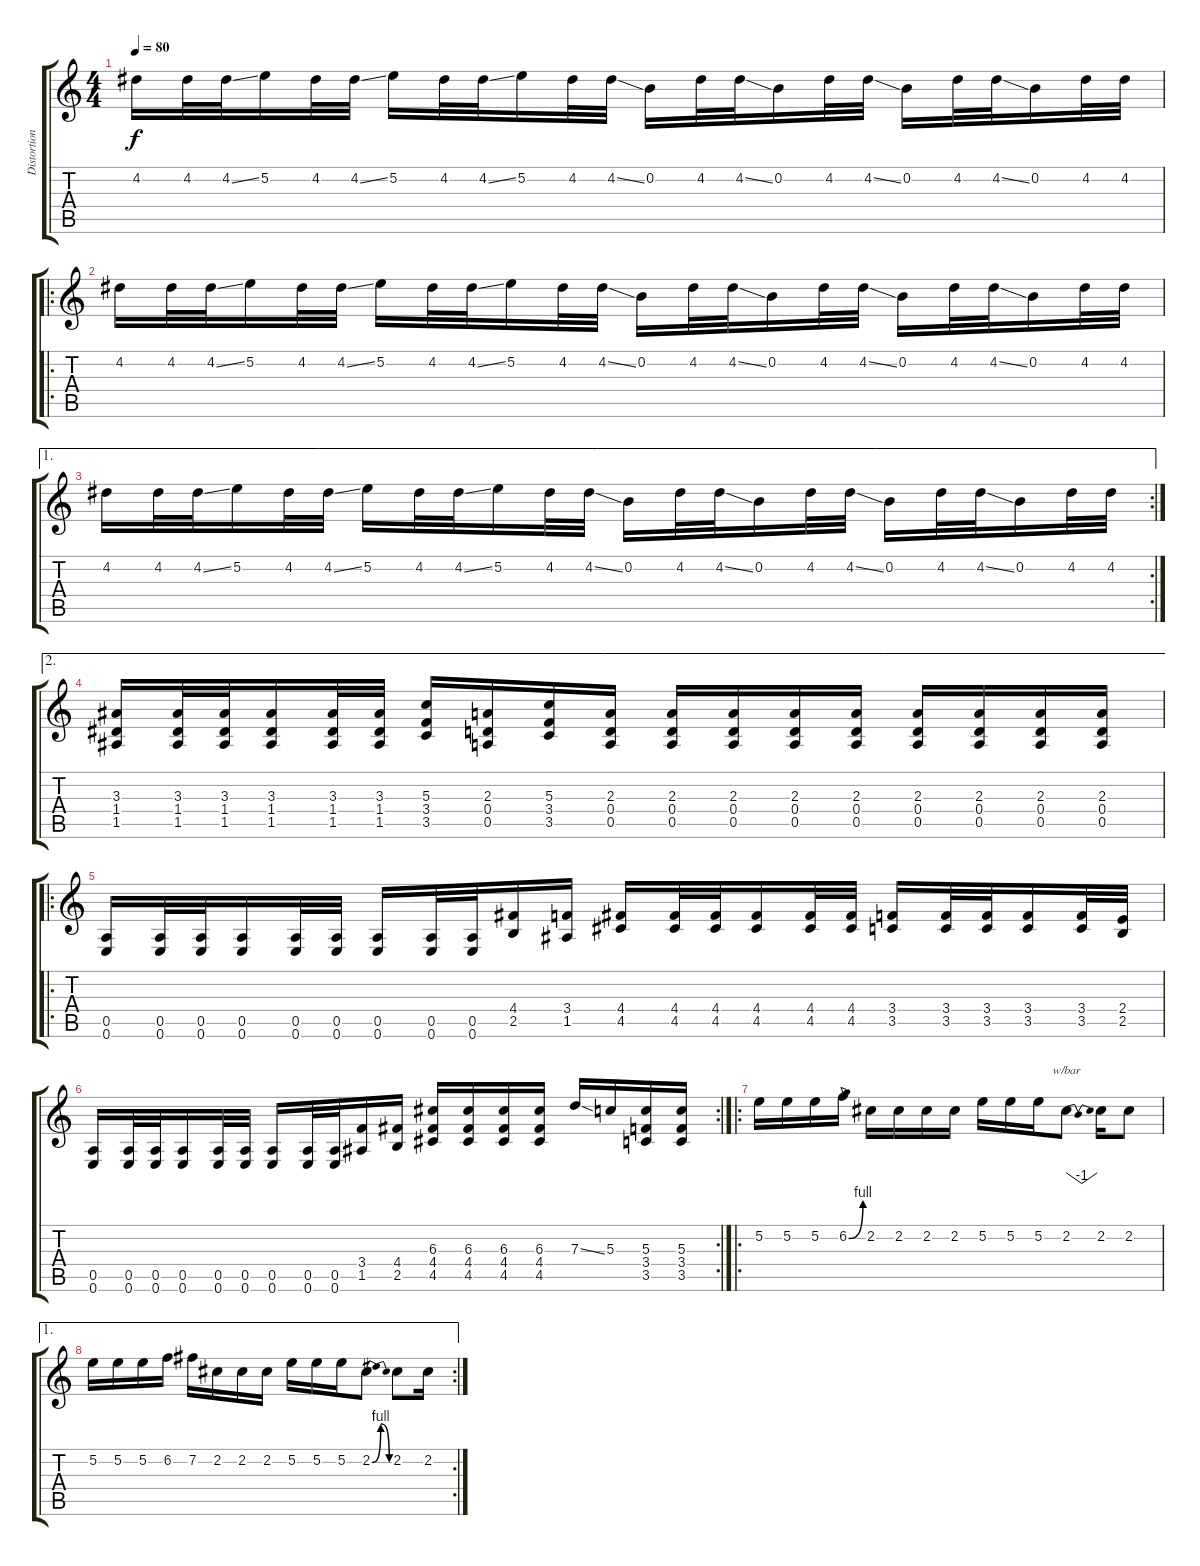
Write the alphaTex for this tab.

\track ("Distortion" "Distortion") {instrument distortionguitar}
\staff {score tabs}
\tuning (E4 B3 G3 D3 A2 E2) {hide}
\ts (4 4)
\tempo 80
\clef g2
\ks c
4.2.16{dy f} 4.2.32 4.2{ss}.32 5.2.16 4.2.32 4.2{ss}.32 5.2.16 4.2.32 4.2{ss}.32 5.2.16 4.2.32 4.2{ss}.32 0.2.16 4.2.32 4.2{ss}.32 0.2.16 4.2.32 4.2{ss}.32 0.2.16 4.2.32 4.2{ss}.32 0.2.16 4.2.32 4.2.32 |
\ro
\section ("" "")
4.2.16 4.2.32 4.2{ss}.32 5.2.16 4.2.32 4.2{ss}.32 5.2.16 4.2.32 4.2{ss}.32 5.2.16 4.2.32 4.2{ss}.32 0.2.16 4.2.32 4.2{ss}.32 0.2.16 4.2.32 4.2{ss}.32 0.2.16 4.2.32 4.2{ss}.32 0.2.16 4.2.32 4.2.32 |
\ae 1
\rc 2
4.2.16 4.2.32 4.2{ss}.32 5.2.16 4.2.32 4.2{ss}.32 5.2.16 4.2.32 4.2{ss}.32 5.2.16 4.2.32 4.2{ss}.32 0.2.16 4.2.32 4.2{ss}.32 0.2.16 4.2.32 4.2{ss}.32 0.2.16 4.2.32 4.2{ss}.32 0.2.16 4.2.32 4.2.32 |
\ae 2
(3.3 1.4 1.5).16 (3.3 1.4 1.5).32 (3.3 1.4 1.5).32 (3.3 1.4 1.5).16 (3.3 1.4 1.5).32 (3.3 1.4 1.5).32 (5.3 3.4 3.5).16 (2.3 0.4 0.5).16 (5.3 3.4 3.5).16 (2.3 0.4 0.5).16 (2.3 0.4 0.5).16 (2.3 0.4 0.5).16 (2.3 0.4 0.5).16 (2.3 0.4 0.5).16 (2.3 0.4 0.5).16 (2.3 0.4 0.5).16 (2.3 0.4 0.5).16 (2.3 0.4 0.5).16 |
\ro
\section ("" "")
(0.5 0.6).16 (0.5 0.6).32 (0.5 0.6).32 (0.5 0.6).16 (0.5 0.6).32 (0.5 0.6).32 (0.5 0.6).16 (0.5 0.6).32 (0.5 0.6).32 (4.4 2.5).16 (3.4 1.5).16 (4.4 4.5).16 (4.4 4.5).32 (4.4 4.5).32 (4.4 4.5).16 (4.4 4.5).32 (4.4 4.5).32 (3.4 3.5).16 (3.4 3.5).32 (3.4 3.5).32 (3.4 3.5).16 (3.4 3.5).32 (2.4 2.5).32 |
\rc 2
(0.5 0.6).16 (0.5 0.6).32 (0.5 0.6).32 (0.5 0.6).16 (0.5 0.6).32 (0.5 0.6).32 (0.5 0.6).16 (0.5 0.6).32 (0.5 0.6).32 (3.4 1.5).16 (4.4 2.5).16 (6.3 4.4 4.5).16 (6.3 4.4 4.5).16 (6.3 4.4 4.5).16 (6.3 4.4 4.5).16 7.3{ss}.16 5.3.16 (5.3 3.4 3.5).16 (5.3 3.4 3.5).16 |
\ro
5.2.16 5.2.16 5.2.16 6.2{be (bend 0 0 60 4)}.16 2.2.16 2.2.16 2.2.16 2.2.16 5.2.16 5.2.16 5.2.16 2.2.8{tbe (dip default 0 0 30 -4 60 0)} 2.2.16 2.2.8 |
\ae 1
\rc 2
5.2.16 5.2.16 5.2.16 6.2.16 7.2.16 2.2.16 2.2.16 2.2.16 5.2.16 5.2.16 5.2.16 2.2{be (bendrelease 0 0 30 4 30 4 60 0)}.8 2.2.8 2.2.16
